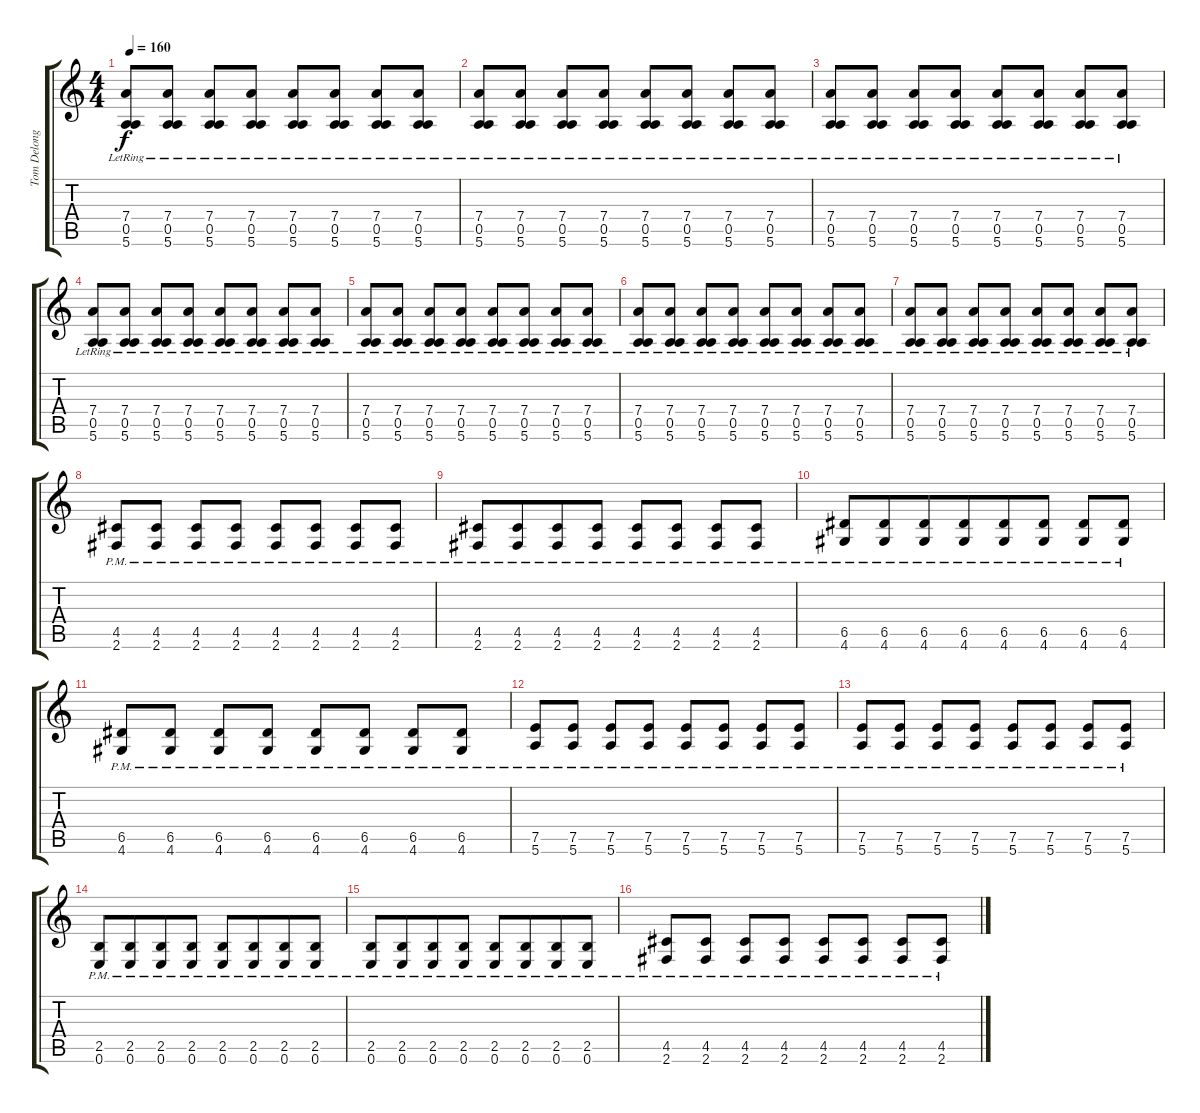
\track ("Tom Delonge Distorted Guitar Left Ear" "Tom Delong") {instrument overdrivenguitar}
\staff {score tabs}
\tuning (E4 B3 G3 D3 A2 E2) {hide}
\ts (4 4)
\tempo 160
\clef g2
\ks c
(7.4{lr} 0.5{lr} 5.6{lr}).8{dy f} (7.4{lr} 0.5{lr} 5.6{lr}).8 (7.4{lr} 0.5{lr} 5.6{lr}).8{beam merge} (7.4{lr} 0.5{lr} 5.6{lr}).8 (7.4{lr} 0.5{lr} 5.6{lr}).8 (7.4{lr} 0.5{lr} 5.6{lr}).8 (7.4{lr} 0.5{lr} 5.6{lr}).8 (7.4{lr} 0.5{lr} 5.6{lr}).8 |
(7.4{lr} 0.5{lr} 5.6{lr}).8 (7.4{lr} 0.5{lr} 5.6{lr}).8 (7.4{lr} 0.5{lr} 5.6{lr}).8{beam merge} (7.4{lr} 0.5{lr} 5.6{lr}).8 (7.4{lr} 0.5{lr} 5.6{lr}).8 (7.4{lr} 0.5{lr} 5.6{lr}).8 (7.4{lr} 0.5{lr} 5.6{lr}).8 (7.4{lr} 0.5{lr} 5.6{lr}).8 |
(7.4{lr} 0.5{lr} 5.6{lr}).8 (7.4{lr} 0.5{lr} 5.6{lr}).8 (7.4{lr} 0.5{lr} 5.6{lr}).8{beam merge} (7.4{lr} 0.5{lr} 5.6{lr}).8 (7.4{lr} 0.5{lr} 5.6{lr}).8 (7.4{lr} 0.5{lr} 5.6{lr}).8 (7.4{lr} 0.5{lr} 5.6{lr}).8 (7.4{lr} 0.5{lr} 5.6{lr}).8 |
(7.4{lr} 0.5{lr} 5.6{lr}).8 (7.4{lr} 0.5{lr} 5.6{lr}).8 (7.4{lr} 0.5{lr} 5.6{lr}).8{beam merge} (7.4{lr} 0.5{lr} 5.6{lr}).8 (7.4{lr} 0.5{lr} 5.6{lr}).8 (7.4{lr} 0.5{lr} 5.6{lr}).8 (7.4{lr} 0.5{lr} 5.6{lr}).8 (7.4{lr} 0.5{lr} 5.6{lr}).8 |
(7.4{lr} 0.5{lr} 5.6{lr}).8 (7.4{lr} 0.5{lr} 5.6{lr}).8 (7.4{lr} 0.5{lr} 5.6{lr}).8{beam merge} (7.4{lr} 0.5{lr} 5.6{lr}).8 (7.4{lr} 0.5{lr} 5.6{lr}).8 (7.4{lr} 0.5{lr} 5.6{lr}).8 (7.4{lr} 0.5{lr} 5.6{lr}).8 (7.4{lr} 0.5{lr} 5.6{lr}).8 |
(7.4{lr} 0.5{lr} 5.6{lr}).8 (7.4{lr} 0.5{lr} 5.6{lr}).8 (7.4{lr} 0.5{lr} 5.6{lr}).8{beam merge} (7.4{lr} 0.5{lr} 5.6{lr}).8 (7.4{lr} 0.5{lr} 5.6{lr}).8 (7.4{lr} 0.5{lr} 5.6{lr}).8 (7.4{lr} 0.5{lr} 5.6{lr}).8 (7.4{lr} 0.5{lr} 5.6{lr}).8 |
(7.4{lr} 0.5{lr} 5.6{lr}).8 (7.4{lr} 0.5{lr} 5.6{lr}).8 (7.4{lr} 0.5{lr} 5.6{lr}).8{beam merge} (7.4{lr} 0.5{lr} 5.6{lr}).8 (7.4{lr} 0.5{lr} 5.6{lr}).8 (7.4{lr} 0.5{lr} 5.6{lr}).8 (7.4{lr} 0.5{lr} 5.6{lr}).8 (7.4{lr} 0.5{lr} 5.6{lr}).8 |
(4.5{pm} 2.6).8{beam merge} (4.5{pm} 2.6).8 (4.5{pm} 2.6).8{beam merge} (4.5{pm} 2.6).8 (4.5{pm} 2.6).8{beam merge} (4.5{pm} 2.6).8 (4.5{pm} 2.6).8 (4.5{pm} 2.6).8 |
(4.5{pm} 2.6).8 (4.5{pm} 2.6).8{beam merge} (4.5{pm} 2.6).8 (4.5{pm} 2.6).8 (4.5{pm} 2.6).8 (4.5{pm} 2.6).8 (4.5{pm} 2.6).8 (4.5{pm} 2.6).8 |
(6.5{pm} 4.6).8{beam merge} (6.5{pm} 4.6).8{beam merge} (6.5{pm} 4.6).8 (6.5{pm} 4.6).8{beam merge} (6.5{pm} 4.6).8 (6.5{pm} 4.6).8 (6.5{pm} 4.6).8 (6.5{pm} 4.6).8 |
(6.5{pm} 4.6).8{beam merge} (6.5{pm} 4.6).8 (6.5{pm} 4.6).8 (6.5{pm} 4.6).8 (6.5{pm} 4.6).8 (6.5{pm} 4.6).8 (6.5{pm} 4.6).8 (6.5{pm} 4.6).8 |
(7.5{pm} 5.6).8{beam merge} (7.5{pm} 5.6).8 (7.5{pm} 5.6).8 (7.5{pm} 5.6).8 (7.5{pm} 5.6).8 (7.5{pm} 5.6).8 (7.5{pm} 5.6).8 (7.5{pm} 5.6).8 |
(7.5{pm} 5.6).8{beam merge} (7.5{pm} 5.6).8 (7.5{pm} 5.6).8 (7.5{pm} 5.6).8 (7.5{pm} 5.6).8 (7.5{pm} 5.6).8 (7.5{pm} 5.6).8 (7.5{pm} 5.6).8 |
(2.5{pm} 0.6{pm}).8 (2.5{pm} 0.6{pm}).8{beam merge} (2.5{pm} 0.6{pm}).8{beam merge} (2.5{pm} 0.6{pm}).8 (2.5{pm} 0.6{pm}).8 (2.5{pm} 0.6{pm}).8{beam merge} (2.5{pm} 0.6{pm}).8{beam merge} (2.5{pm} 0.6{pm}).8 |
(2.5{pm} 0.6{pm}).8 (2.5{pm} 0.6{pm}).8{beam merge} (2.5{pm} 0.6{pm}).8{beam merge} (2.5{pm} 0.6{pm}).8 (2.5{pm} 0.6{pm}).8 (2.5{pm} 0.6{pm}).8{beam merge} (2.5{pm} 0.6{pm}).8{beam merge} (2.5{pm} 0.6{pm}).8 |
(4.5{pm} 2.6).8{beam merge} (4.5{pm} 2.6).8 (4.5{pm} 2.6).8{beam merge} (4.5{pm} 2.6).8 (4.5{pm} 2.6).8{beam merge} (4.5{pm} 2.6).8 (4.5{pm} 2.6).8 (4.5{pm} 2.6).8
